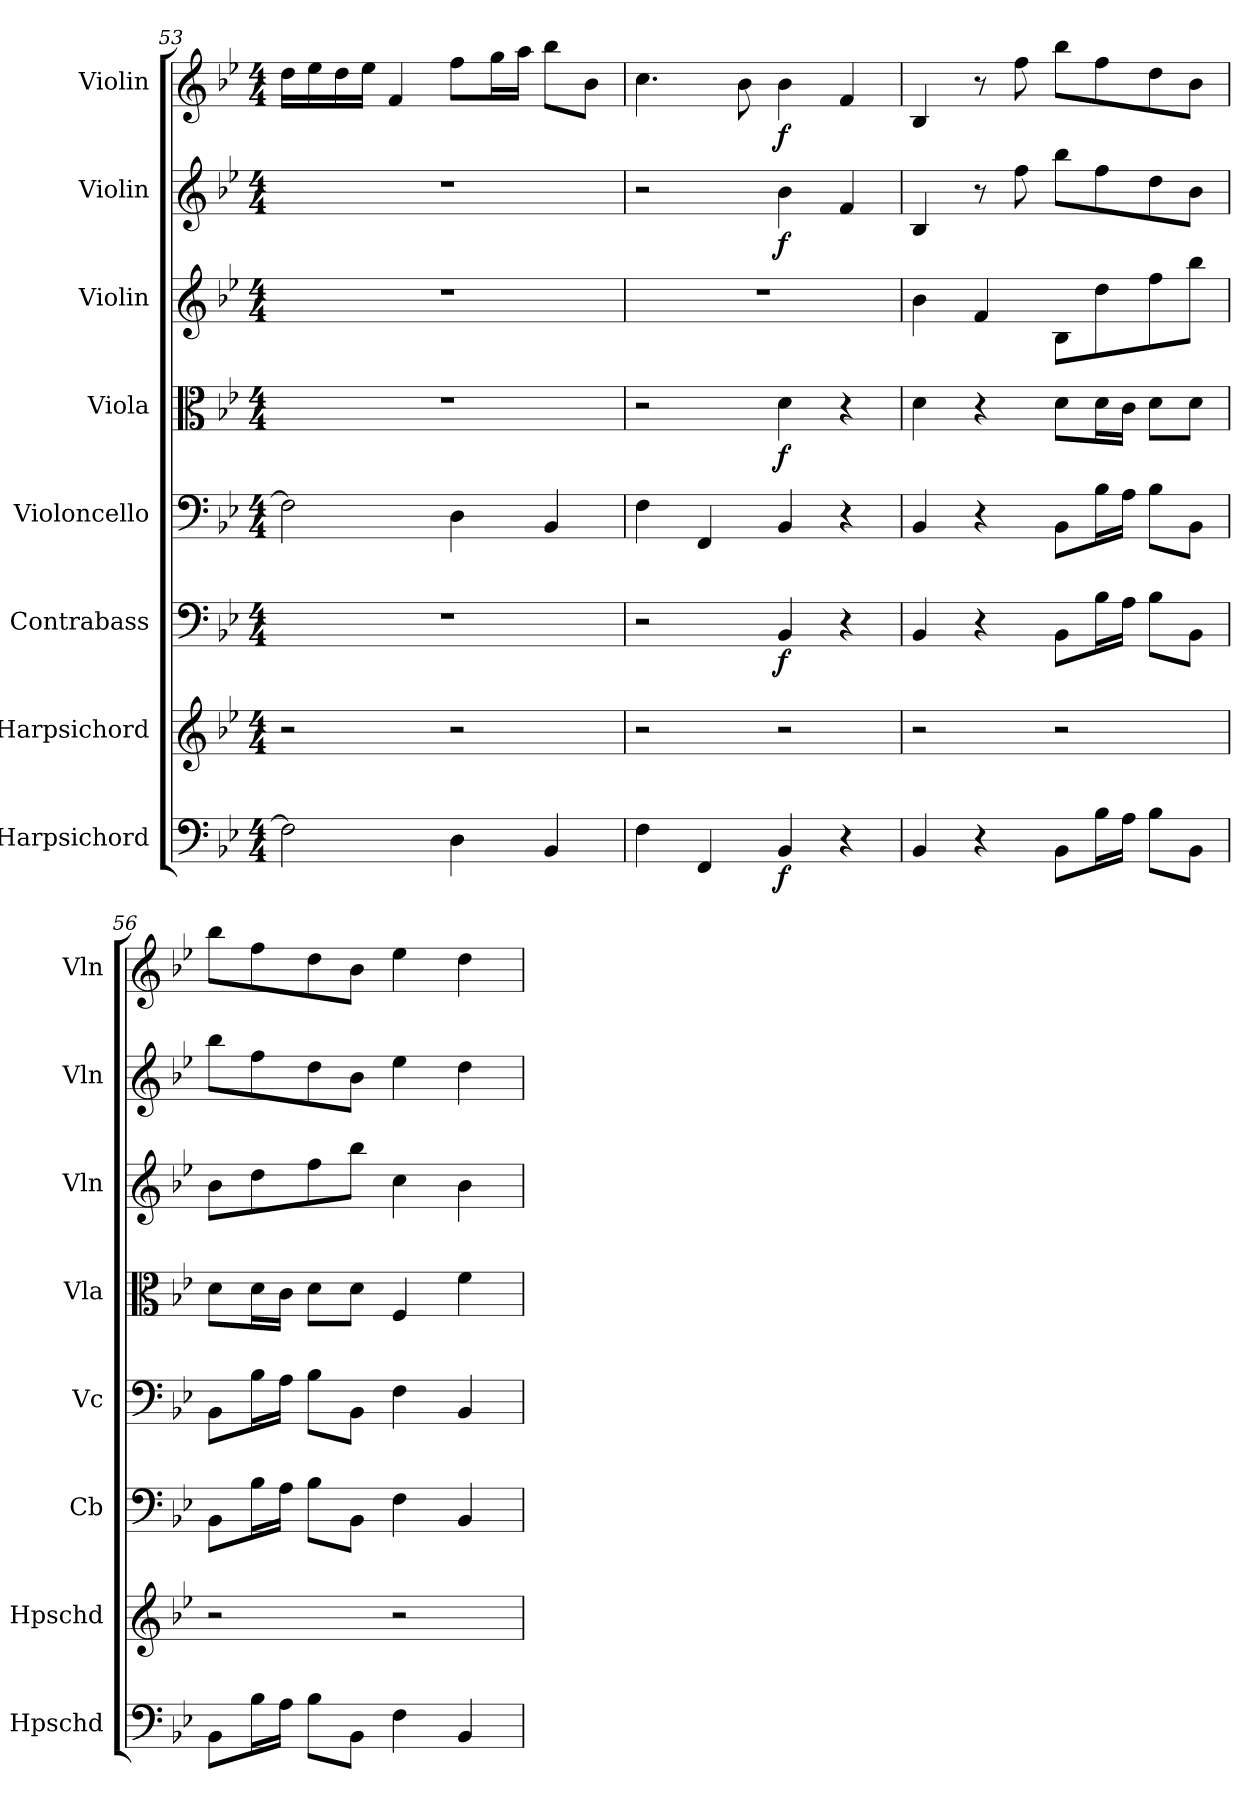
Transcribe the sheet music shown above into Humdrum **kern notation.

**kern	**dynam	**kern	**kern	**dynam	**kern	**kern	**dynam	**kern	**kern	**dynam	**kern	**dynam
*part8	*part8	*part7	*part6	*part6	*part5	*part4	*part4	*part3	*part2	*part2	*part1	*part1
*staff8	*staff8	*staff7	*staff6	*staff6	*staff5	*staff4	*staff4	*staff3	*staff2	*staff2	*staff1	*staff1
*I"Harpsichord	*	*I"Harpsichord	*I"Contrabass	*	*I"Violoncello	*I"Viola	*	*I"Violin	*I"Violin	*	*I"Violin	*
*I'Hpschd	*	*I'Hpschd	*I'Cb	*	*I'Vc	*I'Vla	*	*I'Vln	*I'Vln	*	*I'Vln	*
*clefF4	*	*clefG2	*clefF4	*	*clefF4	*clefC3	*	*clefG2	*clefG2	*	*clefG2	*
*k[b-e-]	*	*k[b-e-]	*k[b-e-]	*	*k[b-e-]	*k[b-e-]	*	*k[b-e-]	*k[b-e-]	*	*k[b-e-]	*
*M4/4	*	*M4/4	*M4/4	*	*M4/4	*M4/4	*	*M4/4	*M4/4	*	*M4/4	*
=53	=53	=53	=53	=53	=53	=53	=53	=53	=53	=53	=53	=53
2F\]	.	2r	1r	.	2F\]	1r	.	1r	1r	.	16dd\LL	.
.	.	.	.	.	.	.	.	.	.	.	16ee-\	.
.	.	.	.	.	.	.	.	.	.	.	16dd\	.
.	.	.	.	.	.	.	.	.	.	.	16ee-\JJ	.
.	.	.	.	.	.	.	.	.	.	.	4f/	.
4D\	.	2r	.	.	4D\	.	.	.	.	.	8ff\L	.
.	.	.	.	.	.	.	.	.	.	.	16gg\L	.
.	.	.	.	.	.	.	.	.	.	.	16aa\JJ	.
4BB-/	.	.	.	.	4BB-/	.	.	.	.	.	8bb-\L	.
.	.	.	.	.	.	.	.	.	.	.	8b-\J	.
=54	=54	=54	=54	=54	=54	=54	=54	=54	=54	=54	=54	=54
4F\	.	2r	2r	.	4F\	2r	.	1r	2r	.	4.cc\	.
4FF/	.	.	.	.	4FF/	.	.	.	.	.	.	.
.	.	.	.	.	.	.	.	.	.	.	8b-\	.
4BB-/	f	2r	4BB-/	f	4BB-/	4d\	f	.	4b-\	f	4b-\	f
4r	.	.	4r	.	4r	4r	.	.	4f/	.	4f/	.
=55	=55	=55	=55	=55	=55	=55	=55	=55	=55	=55	=55	=55
4BB-/	.	2r	4BB-/	.	4BB-/	4d\	.	4b-\	4B-/	.	4B-/	.
4r	.	.	4r	.	4r	4r	.	4f/	8r	.	8r	.
.	.	.	.	.	.	.	.	.	8ff\	.	8ff\	.
8BB-\L	.	2r	8BB-\L	.	8BB-\L	8d\L	.	8B-\L	8bb-\L	.	8bb-\L	.
16B-\L	.	.	16B-\L	.	16B-\L	16d\L	.	8dd\	8ff\	.	8ff\	.
16A\JJ	.	.	16A\JJ	.	16A\JJ	16c\JJ	.	.	.	.	.	.
8B-\L	.	.	8B-\L	.	8B-\L	8d\L	.	8ff\	8dd\	.	8dd\	.
8BB-\J	.	.	8BB-\J	.	8BB-\J	8d\J	.	8bb-\J	8b-\J	.	8b-\J	.
=56	=56	=56	=56	=56	=56	=56	=56	=56	=56	=56	=56	=56
8BB-\L	.	2r	8BB-\L	.	8BB-\L	8d\L	.	8b-\L	8bb-\L	.	8bb-\L	.
16B-\L	.	.	16B-\L	.	16B-\L	16d\L	.	8dd\	8ff\	.	8ff\	.
16A\JJ	.	.	16A\JJ	.	16A\JJ	16c\JJ	.	.	.	.	.	.
8B-\L	.	.	8B-\L	.	8B-\L	8d\L	.	8ff\	8dd\	.	8dd\	.
8BB-\J	.	.	8BB-\J	.	8BB-\J	8d\J	.	8bb-\J	8b-\J	.	8b-\J	.
4F\	.	2r	4F\	.	4F\	4F/	.	4cc\	4ee-\	.	4ee-\	.
4BB-/	.	.	4BB-/	.	4BB-/	4f\	.	4b-\	4dd\	.	4dd\	.
=	=	=	=	=	=	=	=	=	=	=	=	=
*-	*-	*-	*-	*-	*-	*-	*-	*-	*-	*-	*-	*-
